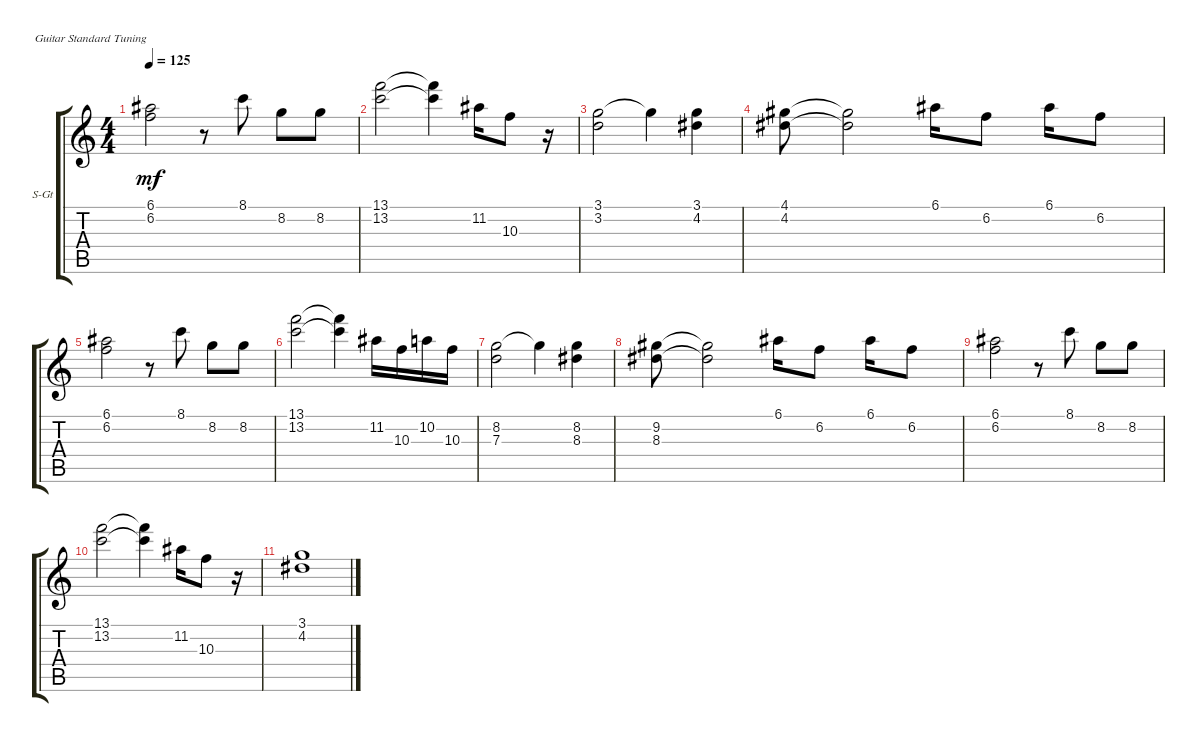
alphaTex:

\defaultSystemsLayout 4
\bracketExtendMode groupsimilarinstruments
\firstSystemTrackNameOrientation horizontal
\otherSystemsTrackNameOrientation horizontal
\track ("Steel Guitar" "S-Gt") {instrument acousticguitarsteel}
\staff {score tabs}
\tuning (E4 B3 G3 D3 A2 E2)
\ts (4 4)
\tempo 125
\clef g2
\ks c
(6.2 6.1).2{dy mf} r.8 8.1.8 8.2.8 8.2.8 |
(13.1 13.2).2 (13.1{t} 13.2{t}).4 11.2.16 10.3.8 r.16 |
(3.1 3.2).2 3.1{t}.4 (4.2 3.1).4 |
(4.1 4.2).8 (4.2{t} 4.1{t}).2 6.1.16 6.2.8 6.1.16 6.2.8 |
(6.2 6.1).2 r.8 8.1.8 8.2.8 8.2.8 |
(13.1 13.2).2 (13.1{t} 13.2{t}).4 11.2.16 10.3.16 10.2.16 10.3.16 |
(8.2 7.3).2 8.2{t}.4 (8.3 8.2).4 |
(9.2 8.3).8 (8.3{t} 9.2{t}).2 6.1.16 6.2.8 6.1.16 6.2.8 |
(6.2 6.1).2 r.8 8.1.8 8.2.8 8.2.8 |
(13.1 13.2).2 (13.1{t} 13.2{t}).4 11.2.16 10.3.8 r.16 |
(4.2 3.1).1
